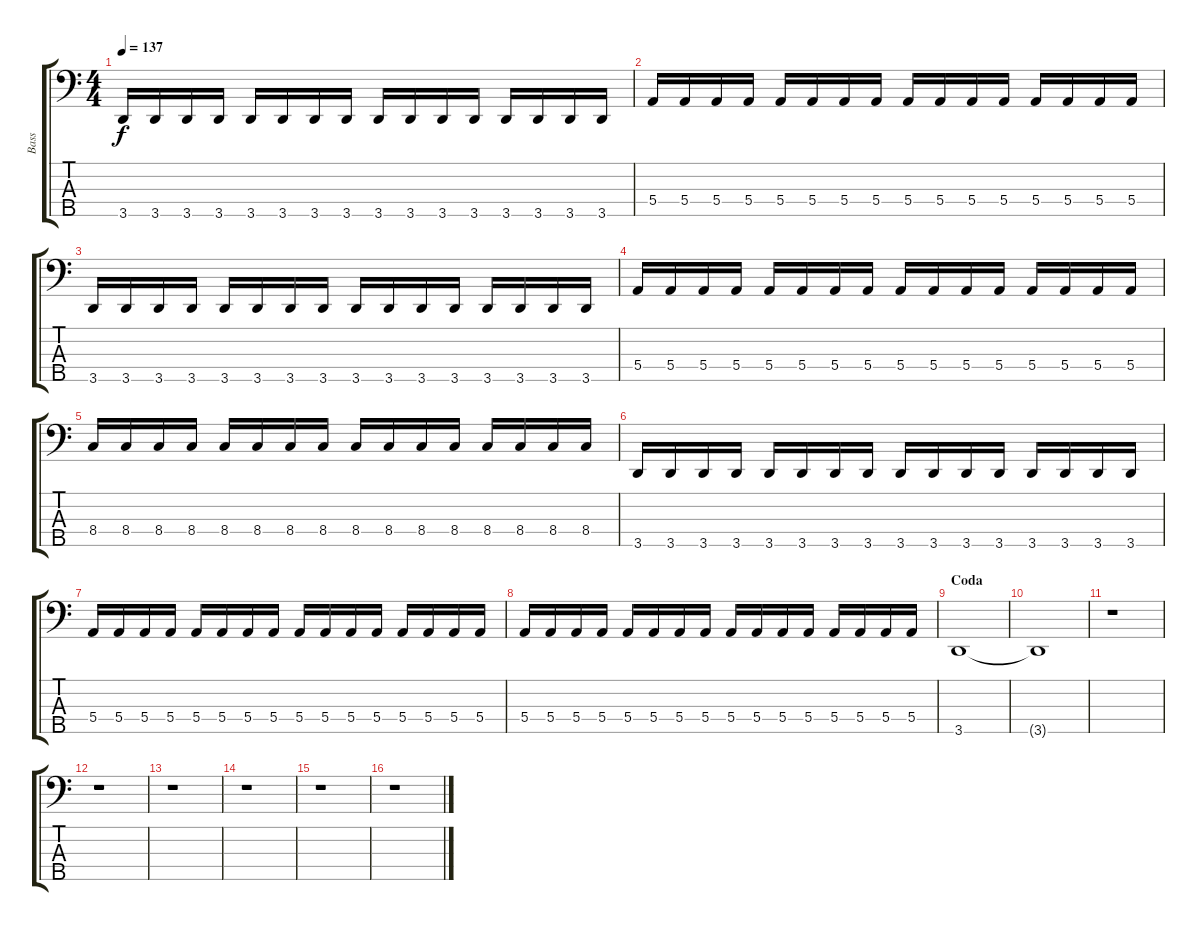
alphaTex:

\track ("Bass" "Bass") {instrument electricbassfinger}
\staff {score tabs}
\tuning (G2 D2 A1 E1 B0) {hide}
\ts (4 4)
\tempo 137
\clef f4
\ks c
3.5.16{dy f} 3.5.16 3.5.16 3.5.16 3.5.16 3.5.16 3.5.16 3.5.16 3.5.16 3.5.16 3.5.16 3.5.16 3.5.16 3.5.16 3.5.16 3.5.16 |
5.4.16 5.4.16 5.4.16 5.4.16 5.4.16 5.4.16 5.4.16 5.4.16 5.4.16 5.4.16 5.4.16 5.4.16 5.4.16 5.4.16 5.4.16 5.4.16 |
3.5.16 3.5.16 3.5.16 3.5.16 3.5.16 3.5.16 3.5.16 3.5.16 3.5.16 3.5.16 3.5.16 3.5.16 3.5.16 3.5.16 3.5.16 3.5.16 |
5.4.16 5.4.16 5.4.16 5.4.16 5.4.16 5.4.16 5.4.16 5.4.16 5.4.16 5.4.16 5.4.16 5.4.16 5.4.16 5.4.16 5.4.16 5.4.16 |
8.4.16 8.4.16 8.4.16 8.4.16 8.4.16 8.4.16 8.4.16 8.4.16 8.4.16 8.4.16 8.4.16 8.4.16 8.4.16 8.4.16 8.4.16 8.4.16 |
3.5.16 3.5.16 3.5.16 3.5.16 3.5.16 3.5.16 3.5.16 3.5.16 3.5.16 3.5.16 3.5.16 3.5.16 3.5.16 3.5.16 3.5.16 3.5.16 |
5.4.16 5.4.16 5.4.16 5.4.16 5.4.16 5.4.16 5.4.16 5.4.16 5.4.16 5.4.16 5.4.16 5.4.16 5.4.16 5.4.16 5.4.16 5.4.16 |
5.4.16 5.4.16 5.4.16 5.4.16 5.4.16 5.4.16 5.4.16 5.4.16 5.4.16 5.4.16 5.4.16 5.4.16 5.4.16 5.4.16 5.4.16 5.4.16 |
\section ("" "Coda")
3.5.1 |
3.5{t}.1 |
r.1 |
r.1 |
r.1 |
r.1 |
r.1 |
r.1
